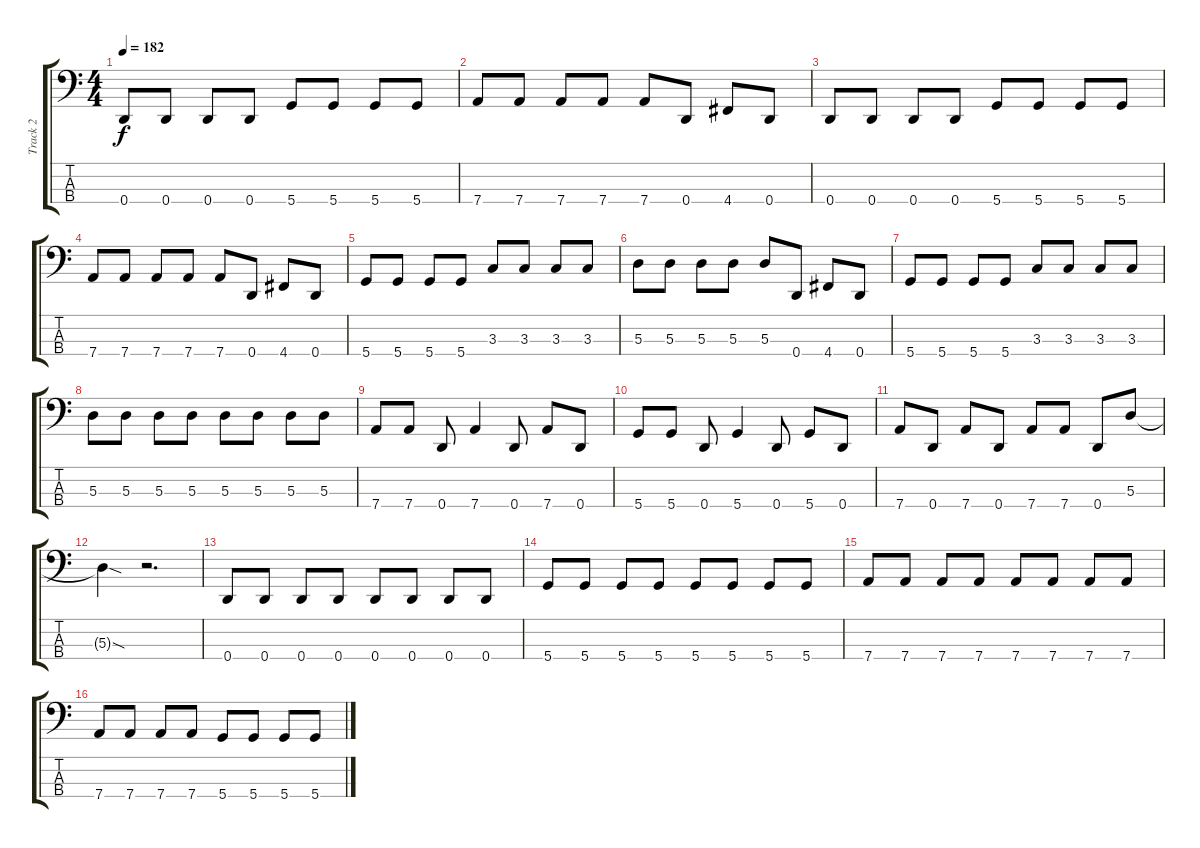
\track ("Track 2" "Track 2") {instrument electricbassfinger}
\staff {score tabs}
\tuning (G2 D2 A1 D1) {hide}
\ts (4 4)
\tempo 182
\clef f4
\ks c
0.4.8{dy f} 0.4.8 0.4.8 0.4.8 5.4.8 5.4.8 5.4.8 5.4.8 |
7.4.8 7.4.8 7.4.8 7.4.8 7.4.8 0.4.8 4.4.8 0.4.8 |
0.4.8 0.4.8 0.4.8 0.4.8 5.4.8 5.4.8 5.4.8 5.4.8 |
7.4.8 7.4.8 7.4.8 7.4.8 7.4.8 0.4.8 4.4.8 0.4.8 |
5.4.8 5.4.8 5.4.8 5.4.8 3.3.8 3.3.8 3.3.8 3.3.8 |
5.3.8 5.3.8 5.3.8 5.3.8 5.3.8 0.4.8 4.4.8 0.4.8 |
5.4.8 5.4.8 5.4.8 5.4.8 3.3.8 3.3.8 3.3.8 3.3.8 |
5.3.8 5.3.8 5.3.8 5.3.8 5.3.8 5.3.8 5.3.8 5.3.8 |
7.4.8 7.4.8 0.4.8 7.4.4 0.4.8 7.4.8 0.4.8 |
5.4.8 5.4.8 0.4.8 5.4.4 0.4.8 5.4.8 0.4.8 |
7.4.8 0.4.8 7.4.8 0.4.8 7.4.8 7.4.8 0.4.8 5.3.8 |
5.3{sod t}.4 r.2{d} |
0.4.8 0.4.8 0.4.8 0.4.8 0.4.8 0.4.8 0.4.8 0.4.8 |
5.4.8 5.4.8 5.4.8 5.4.8 5.4.8 5.4.8 5.4.8 5.4.8 |
7.4.8 7.4.8 7.4.8 7.4.8 7.4.8 7.4.8 7.4.8 7.4.8 |
7.4.8 7.4.8 7.4.8 7.4.8 5.4.8 5.4.8 5.4.8 5.4.8
